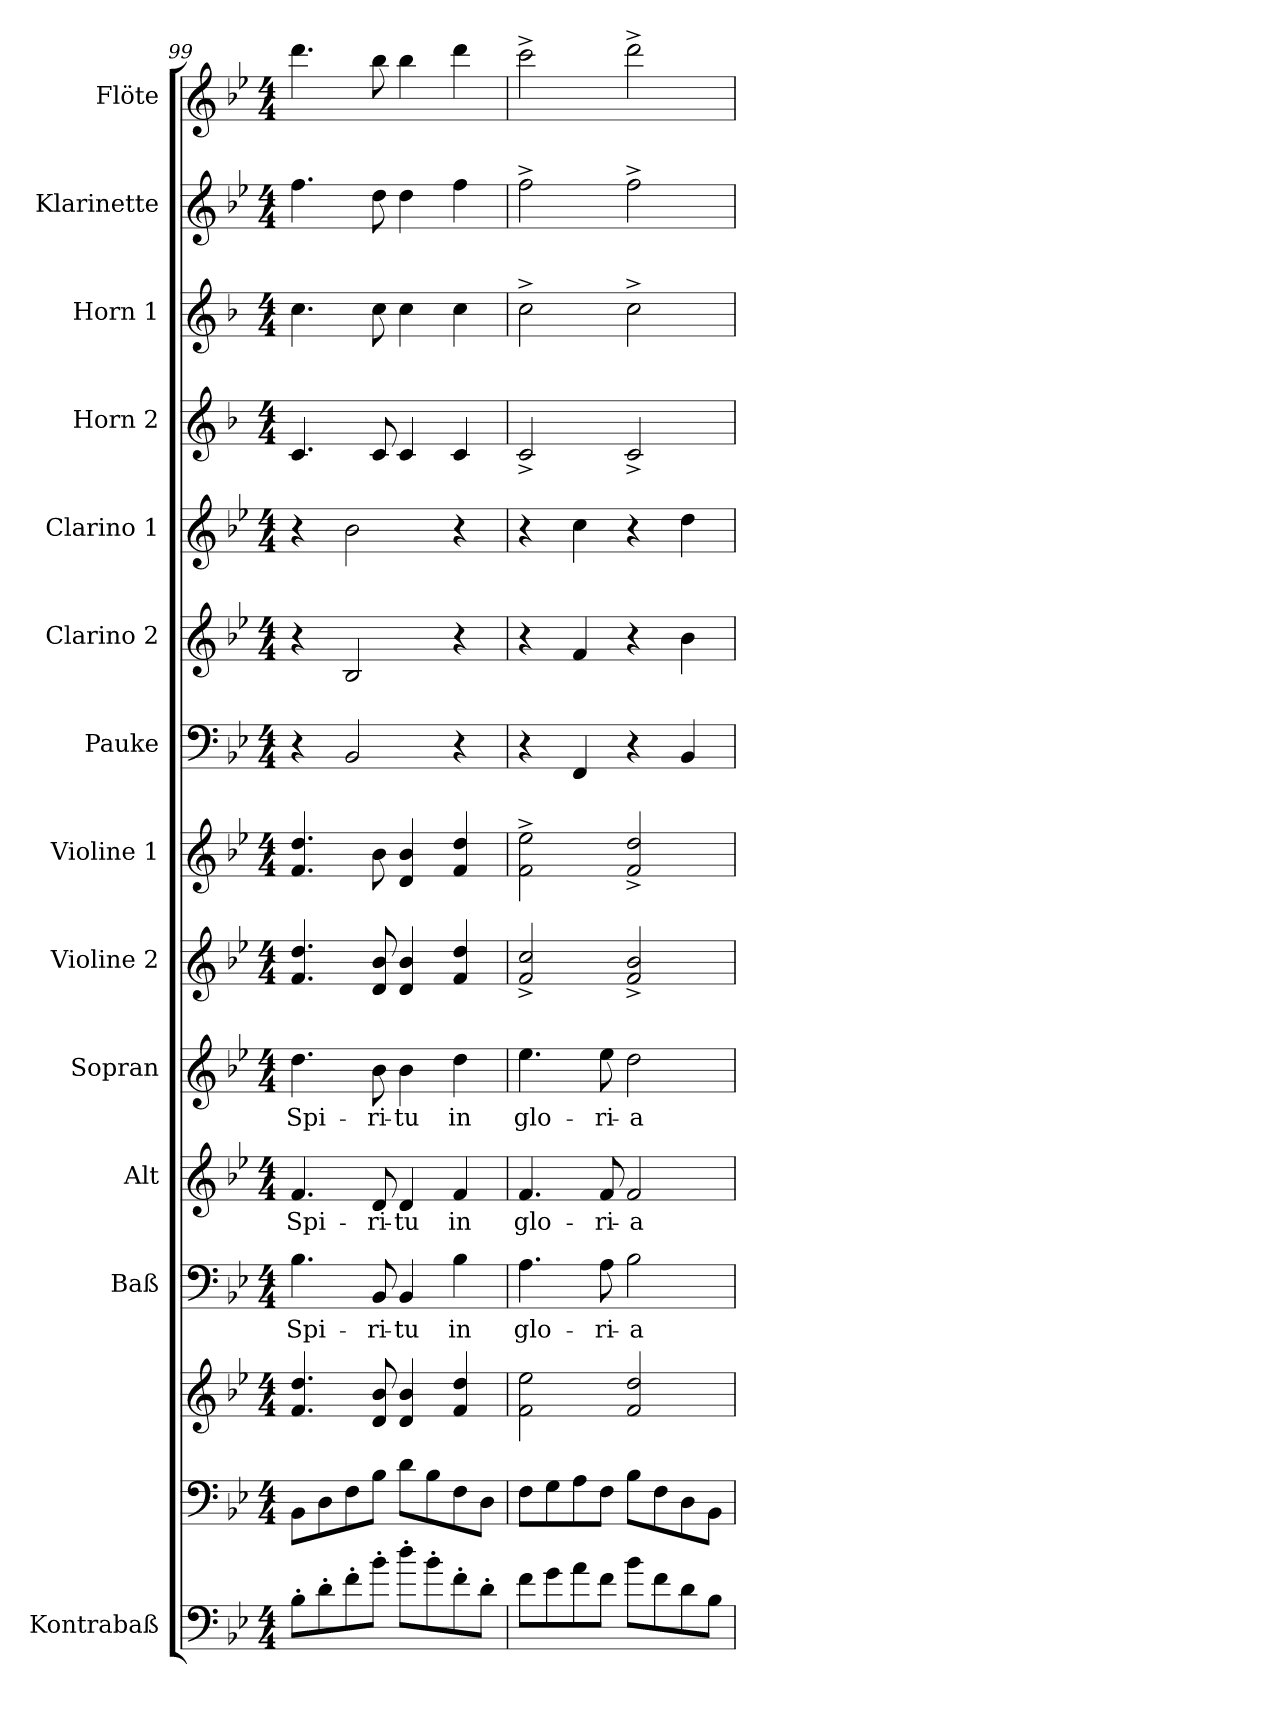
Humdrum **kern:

**kern	**kern	**kern	**kern	**text	**kern	**text	**kern	**text	**kern	**kern	**kern	**kern	**kern	**kern	**kern	**kern	**kern
*part14	*part13	*part13	*part12	*part12	*part11	*part11	*part10	*part10	*part9	*part8	*part7	*part6	*part5	*part4	*part3	*part2	*part1
*staff15	*staff14	*staff13	*staff12	*staff12	*staff11	*staff11	*staff10	*staff10	*staff9	*staff8	*staff7	*staff6	*staff5	*staff4	*staff3	*staff2	*staff1
*I"Kontrabaß	*	*	*I"Baß	*	*I"Alt	*	*I"Sopran	*	*I"Violine 2	*I"Violine 1	*I"Pauke	*I"Clarino 2	*I"Clarino 1	*I"Horn 2	*I"Horn 1	*I"Klarinette	*I"Flöte
*I'Kb	*	*	*I'Baß	*	*I'Alt	*	*I'Sop	*	*I'Vln. 2	*I'Vln. 1	*I'Pk.	*	*	*I'Hrn. 2	*I'Hrn. 1	*	*I'Fl.
*clefF4	*clefF4	*clefG2	*clefF4	*	*clefG2	*	*clefG2	*	*clefG2	*clefG2	*clefF4	*clefG2	*clefG2	*clefG2	*clefG2	*clefG2	*clefG2
*ITrd7c12	*	*	*	*	*	*	*	*	*	*	*	*ITrd7c12	*ITrd7c12	*ITrd4c7	*ITrd4c7	*	*
*k[b-e-]	*k[b-e-]	*k[b-e-]	*k[b-e-]	*	*k[b-e-]	*	*k[b-e-]	*	*k[b-e-]	*k[b-e-]	*k[b-e-]	*k[b-e-]	*k[b-e-]	*k[b-e-]	*k[b-e-]	*k[b-e-]	*k[b-e-]
*B-:	*B-:	*B-:	*B-:	*	*B-:	*	*B-:	*	*B-:	*B-:	*B-:	*B-:	*B-:	*B-:	*B-:	*B-:	*B-:
*M4/4	*M4/4	*M4/4	*M4/4	*	*M4/4	*	*M4/4	*	*M4/4	*M4/4	*M4/4	*M4/4	*M4/4	*M4/4	*M4/4	*M4/4	*M4/4
=99	=99	=99	=99	=99	=99	=99	=99	=99	=99	=99	=99	=99	=99	=99	=99	=99	=99
!	!	!	!	!LO:LY:b	!	!LO:LY:b	!	!LO:LY:b	!	!	!	!	!	!	!	!	!
8BB-'>\L	8BB-\L	4.f/ 4.dd/	4.B-\	Spi-	4.f/	Spi-	4.dd\	Spi-	4.f/ 4.dd/	4.f/ 4.dd/	4r	4r	4r	4.F/	4.f\	4.ff\	4.ddd\
8D'>\	8D\	.	.	.	.	.	.	.	.	.	.	.	.	.	.	.	.
8F'>\	8F\	.	.	.	.	.	.	.	.	.	2BB-/	2BB-/	2B-\	.	.	.	.
!	!	!	!	!LO:LY:b	!	!LO:LY:b	!	!LO:LY:b	!	!	!	!	!	!	!	!	!
8B-'>\J	8B-\J	8d/ 8b-/	8BB-/	-ri-	8d/	-ri-	8b-\	-ri-	8d/ 8b-/	8b-\	.	.	.	8F/	8f\	8dd\	8bb-\
!	!	!	!	!LO:LY:b	!	!LO:LY:b	!	!LO:LY:b	!	!	!	!	!	!	!	!	!
8d'>\L	8d\L	4d/ 4b-/	4BB-/	-tu	4d/	-tu	4b-\	-tu	4d/ 4b-/	4d/ 4b-/	.	.	.	4F/	4f\	4dd\	4bb-\
8B-'>\	8B-\	.	.	.	.	.	.	.	.	.	.	.	.	.	.	.	.
!	!	!	!	!LO:LY:b	!	!LO:LY:b	!	!LO:LY:b	!	!	!	!	!	!	!	!	!
8F'>\	8F\	4f/ 4dd/	4B-\	in	4f/	in	4dd\	in	4f/ 4dd/	4f/ 4dd/	4r	4r	4r	4F/	4f\	4ff\	4ddd\
8D'>\J	8D\J	.	.	.	.	.	.	.	.	.	.	.	.	.	.	.	.
!!LO:PB:g=z
=100	=100	=100	=100	=100	=100	=100	=100	=100	=100	=100	=100	=100	=100	=100	=100	=100	=100
!	!	!	!	!LO:LY:b	!	!LO:LY:b	!	!LO:LY:b	!	!	!	!	!	!	!	!	!
8F\L	8F\L	2f\ 2ee-\	4.A\	glo-	4.f/	glo-	4.ee-\	glo-	2f/^< 2cc/^<	2f\^> 2ee-\^>	4r	4r	4r	2F^</	2f^>\	2ff^>\	2ccc^>\
8G\	8G\	.	.	.	.	.	.	.	.	.	.	.	.	.	.	.	.
8A\	8A\	.	.	.	.	.	.	.	.	.	4FF/	4F/	4c\	.	.	.	.
!	!	!	!	!LO:LY:b	!	!LO:LY:b	!	!LO:LY:b	!	!	!	!	!	!	!	!	!
8F\J	8F\J	.	8A\	-ri-	8f/	-ri-	8ee-\	-ri-	.	.	.	.	.	.	.	.	.
!	!	!	!	!LO:LY:b	!	!LO:LY:b	!	!LO:LY:b	!	!	!	!	!	!	!	!	!
8B-\L	8B-\L	2f/ 2dd/	2B-\	-a	2f/	-a	2dd\	-a	2f/^< 2b-/^<	2f/^< 2dd/^<	4r	4r	4r	2F^</	2f^>\	2ff^>\	2ddd^>\
8F\	8F\	.	.	.	.	.	.	.	.	.	.	.	.	.	.	.	.
8D\	8D\	.	.	.	.	.	.	.	.	.	4BB-/	4B-\	4d\	.	.	.	.
8BB-\J	8BB-\J	.	.	.	.	.	.	.	.	.	.	.	.	.	.	.	.
=	=	=	=	=	=	=	=	=	=	=	=	=	=	=	=	=	=
*-	*-	*-	*-	*-	*-	*-	*-	*-	*-	*-	*-	*-	*-	*-	*-	*-	*-
